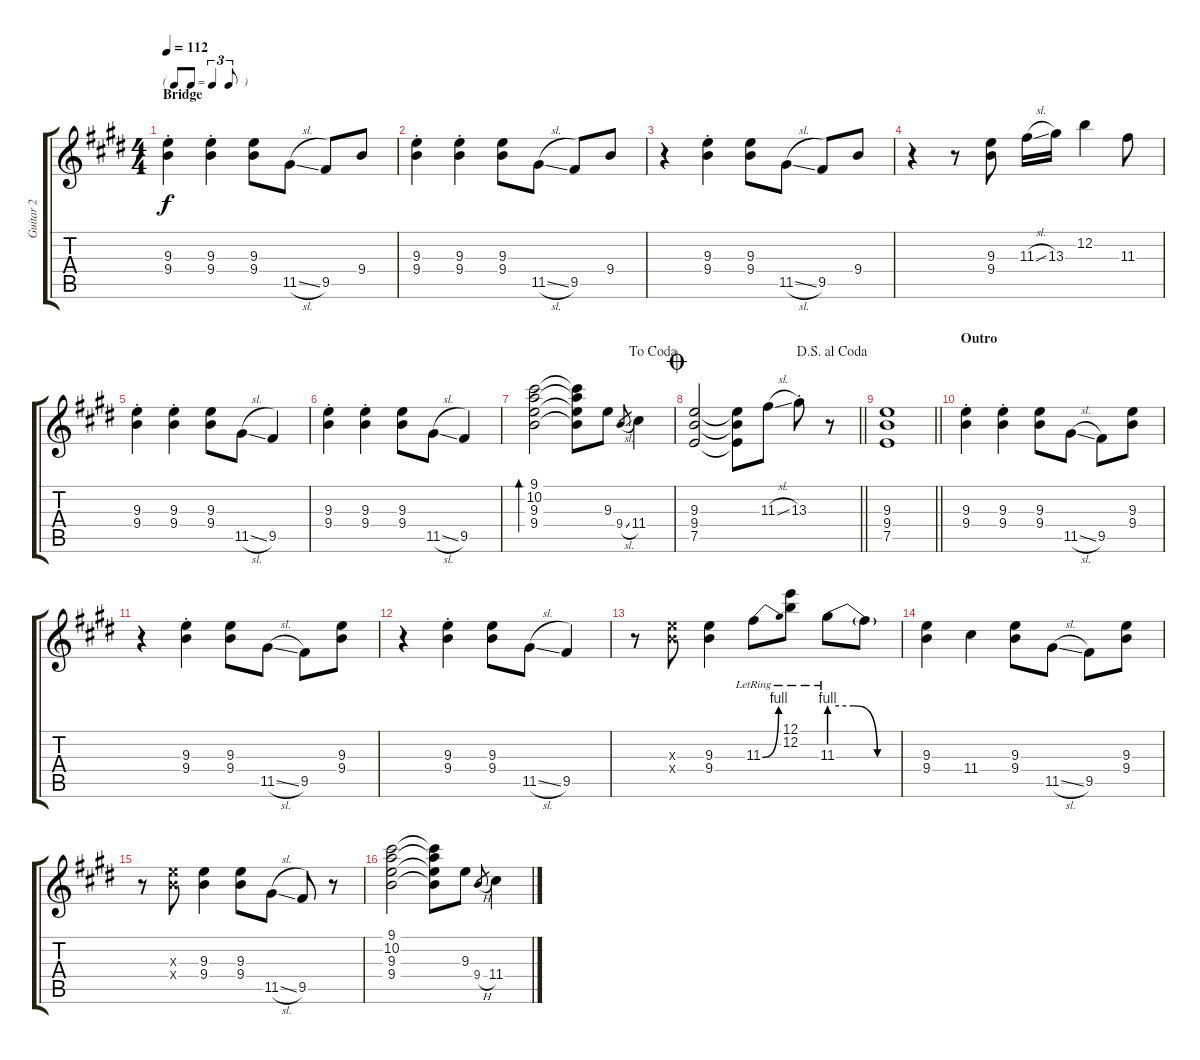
\track ("Guitar 2" "Guitar 2") {instrument overdrivenguitar}
\staff {score tabs}
\tuning (E4 B3 G3 D3 A2 E2) {hide}
\ts (4 4)
\tf triplet8th
\section ("" "Bridge")
\tempo 112
\clef g2
\ks c#minor
(9.3{st} 9.4{st}).4{dy f} (9.3{st} 9.4{st}).4 (9.3 9.4).8 11.5{sl}.8 9.5.8 9.4.8 |
(9.3{st} 9.4{st}).4 (9.3{st} 9.4{st}).4 (9.3 9.4).8 11.5{sl}.8 9.5.8 9.4.8 |
\ks e
r.4 (9.3{st} 9.4{st}).4 (9.3 9.4).8 11.5{sl}.8 9.5.8 9.4.8 |
\ks c#minor
r.4 r.8 (9.3 9.4).8 11.3{sl}.16 13.3.16 12.2.4 11.3.8 |
(9.3{st} 9.4{st}).4 (9.3{st} 9.4{st}).4 (9.3 9.4).8 11.5{sl}.8 9.5.4 |
(9.3{st} 9.4{st}).4 (9.3{st} 9.4{st}).4 (9.3 9.4).8 11.5{sl}.8 9.5.4 |
\jump dacoda
\ks e
(9.1 10.2 9.3 9.4).2{bd 30} (9.1{t} 10.2{t} 9.3{t} 9.4{t}).8 9.3.8 9.4{sl}.8{gr} 11.4.4 |
\jump coda
\jump dalsegnoalcoda
\barLineRight lightlight
\ks c#minor
(9.3 9.4 7.5).2 (9.3{t} 9.4{t} 7.5{t}).8 11.3{sl}.8 13.3{st}.8 r.8 |
\barLineRight lightlight
(9.3 9.4 7.5).1 |
\section ("" "Outro")
(9.3{st} 9.4{st}).4 (9.3{st} 9.4{st}).4 (9.3 9.4).8 11.5{sl}.8 9.5.8 (9.3 9.4).8 |
\ks e
r.4 (9.3{st} 9.4{st}).4 (9.3 9.4).8 11.5{sl}.8 9.5.8 (9.3 9.4).8 |
\ks c#minor
r.4 (9.3{st} 9.4{st}).4 (9.3 9.4).8 11.5{sl}.8 9.5.4 |
r.8 (9.3{x} 9.4{x}).8 (9.3 9.4).4 11.3{be (bend 0 0 60 4) lr}.8 (12.1{lr} 12.2{lr}).8 11.3{be (custom 0 4 20 4 40 0 60 0) lr}.8 11.3{t}.8 |
(9.3 9.4).4 11.4.4 (9.3 9.4).8 11.5{sl}.8 9.5.8 (9.3 9.4).8 |
\ks e
r.8 (9.3{x} 9.4{x}).8 (9.3 9.4).4 (9.3 9.4).8 11.5{sl}.8 9.5.8 r.8 |
\ks c#minor
(9.1 10.2 9.3 9.4).2 (9.1{t} 10.2{t} 9.3{t} 9.4{t}).8 9.3.8 9.4{h}.8{gr} 11.4.4
